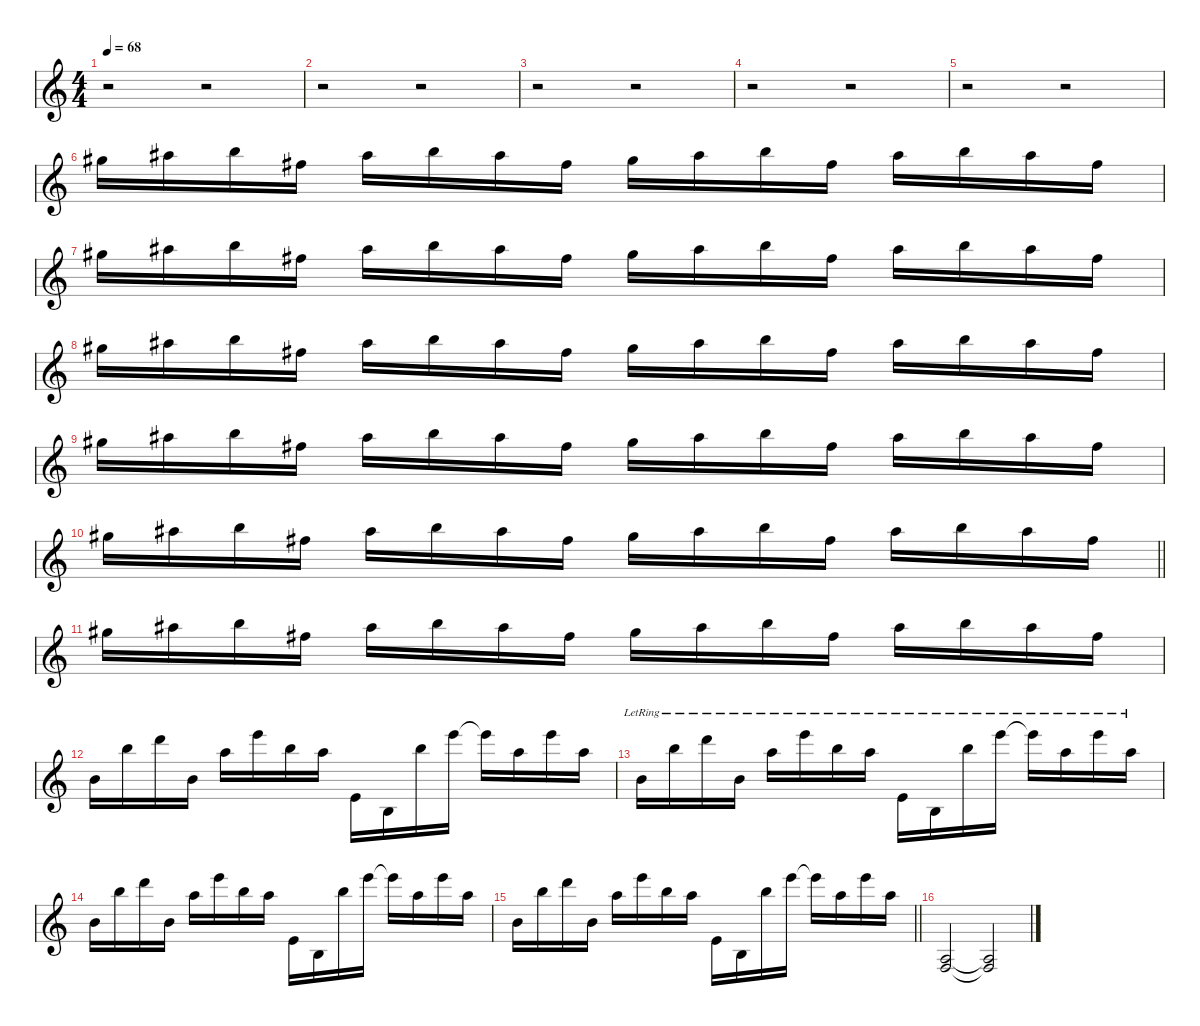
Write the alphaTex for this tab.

\defaultSystemsLayout 4
\hideDynamics
\bracketExtendMode nobrackets
\singleTrackTrackNamePolicy hidden
\multiTrackTrackNamePolicy hidden
\firstSystemTrackNameMode fullname
\firstSystemTrackNameOrientation horizontal
\otherSystemsTrackNameOrientation horizontal
\track ("Per Wiberg" "el.pno.") {instrument electricgrandpiano}
\staff {score}
\tuning (E4 B3 G3 D3 A2 E2)
\ts (4 4)
\tempo 68
\clef g2
\ks c
r.2{dy f beam Down} r.2{beam Down} |
r.2{beam Down} r.2{beam Down} |
r.2{beam Down} r.2{beam Down} |
r.2{beam Down} r.2{beam Down} |
r.2{beam Down} r.2{beam Down} |
16.1{acc #}.16{beam Down} 18.1{acc #}.16{beam Down} 19.1.16{beam Down} 14.1{acc #}.16{beam Down} 18.1{acc #}.16{beam Down} 19.1.16{beam Down} 18.1{acc #}.16{beam Down} 14.1{acc #}.16{beam Down} 16.1{acc #}.16{beam Down} 18.1{acc #}.16{beam Down} 19.1.16{beam Down} 14.1{acc #}.16{beam Down} 18.1{acc #}.16{beam Down} 19.1.16{beam Down} 18.1{acc #}.16{beam Down} 14.1{acc #}.16{beam Down} |
16.1{acc #}.16{beam Down} 18.1{acc #}.16{beam Down} 19.1.16{beam Down} 14.1{acc #}.16{beam Down} 18.1{acc #}.16{beam Down} 19.1.16{beam Down} 18.1{acc #}.16{beam Down} 14.1{acc #}.16{beam Down} 16.1{acc #}.16{beam Down} 18.1{acc #}.16{beam Down} 19.1.16{beam Down} 14.1{acc #}.16{beam Down} 18.1{acc #}.16{beam Down} 19.1.16{beam Down} 18.1{acc #}.16{beam Down} 14.1{acc #}.16{beam Down} |
16.1{acc #}.16{beam Down} 18.1{acc #}.16{beam Down} 19.1.16{beam Down} 14.1{acc #}.16{beam Down} 18.1{acc #}.16{beam Down} 19.1.16{beam Down} 18.1{acc #}.16{beam Down} 14.1{acc #}.16{beam Down} 16.1{acc #}.16{beam Down} 18.1{acc #}.16{beam Down} 19.1.16{beam Down} 14.1{acc #}.16{beam Down} 18.1{acc #}.16{beam Down} 19.1.16{beam Down} 18.1{acc #}.16{beam Down} 14.1{acc #}.16{beam Down} |
16.1{acc #}.16{beam Down} 18.1{acc #}.16{beam Down} 19.1.16{beam Down} 14.1{acc #}.16{beam Down} 18.1{acc #}.16{beam Down} 19.1.16{beam Down} 18.1{acc #}.16{beam Down} 14.1{acc #}.16{beam Down} 16.1{acc #}.16{beam Down} 18.1{acc #}.16{beam Down} 19.1.16{beam Down} 14.1{acc #}.16{beam Down} 18.1{acc #}.16{beam Down} 19.1.16{beam Down} 18.1{acc #}.16{beam Down} 14.1{acc #}.16{beam Down} |
\barLineRight lightlight
16.1{acc #}.16{beam Down} 18.1{acc #}.16{beam Down} 19.1.16{beam Down} 14.1{acc #}.16{beam Down} 18.1{acc #}.16{beam Down} 19.1.16{beam Down} 18.1{acc #}.16{beam Down} 14.1{acc #}.16{beam Down} 16.1{acc #}.16{beam Down} 18.1{acc #}.16{beam Down} 19.1.16{beam Down} 14.1{acc #}.16{beam Down} 18.1{acc #}.16{beam Down} 19.1.16{beam Down} 18.1{acc #}.16{beam Down} 14.1{acc #}.16{beam Down} |
\section ("" "")
16.1{acc #}.16{beam Down} 18.1{acc #}.16{dy ff beam Down} 19.1.16{dy f beam Down} 14.1{acc #}.16{beam Down} 18.1{acc #}.16{beam Down} 19.1.16{beam Down} 18.1{acc #}.16{beam Down} 14.1{acc #}.16{beam Down} 16.1{acc #}.16{beam Down} 18.1{acc #}.16{beam Down} 19.1.16{beam Down} 14.1{acc #}.16{beam Down} 18.1{acc #}.16{beam Down} 19.1.16{beam Down} 18.1{acc #}.16{beam Down} 14.1{acc #}.16{beam Down} |
21.4.16{beam Down} 24.2.16{beam Down} 22.1.16{beam Down} 21.4.16{beam Down} 22.2.16{beam Down} 24.1.16{beam Down} 24.2.16{beam Down} 22.2.16{beam Down} 0.1.16{beam Down} 0.2.16{beam Down} 24.2.16{beam Down} 24.1.16{beam Down} 24.1{t}.16{beam Down} 22.2.16{beam Down} 24.1.16{beam Down} 22.2.16{beam Down} |
21.4{lr}.16{beam Down} 24.2{lr}.16{beam Down} 22.1{lr}.16{beam Down} 21.4{lr}.16{beam Down} 22.2{lr}.16{beam Down} 24.1{lr}.16{beam Down} 24.2{lr}.16{beam Down} 22.2{lr}.16{beam Down} 0.1{lr}.16{beam Down} 0.2{lr}.16{beam Down} 24.2{lr}.16{beam Down} 24.1{lr}.16{beam Down} 24.1{lr t}.16{beam Down} 22.2{lr}.16{beam Down} 24.1{lr}.16{beam Down} 22.2{lr}.16{beam Down} |
21.4.16{beam Down} 24.2.16{beam Down} 22.1.16{beam Down} 21.4.16{beam Down} 22.2.16{beam Down} 24.1.16{beam Down} 24.2.16{beam Down} 22.2.16{beam Down} 0.1.16{beam Down} 0.2.16{beam Down} 24.2.16{beam Down} 24.1.16{beam Down} 24.1{t}.16{beam Down} 22.2.16{beam Down} 24.1.16{beam Down} 22.2.16{beam Down} |
\barLineRight lightlight
21.4.16{beam Down} 24.2.16{beam Down} 22.1.16{beam Down} 21.4.16{beam Down} 22.2.16{beam Down} 24.1.16{beam Down} 24.2.16{beam Down} 22.2.16{beam Down} 0.1.16{beam Down} 0.2.16{beam Down} 24.2.16{beam Down} 24.1.16{beam Down} 24.1{t}.16{beam Down} 22.2.16{beam Down} 24.1.16{beam Down} 22.2.16{beam Down} |
(2.3 3.4).2{beam Up} (2.3{t} 3.4{t}).2{beam Up}
